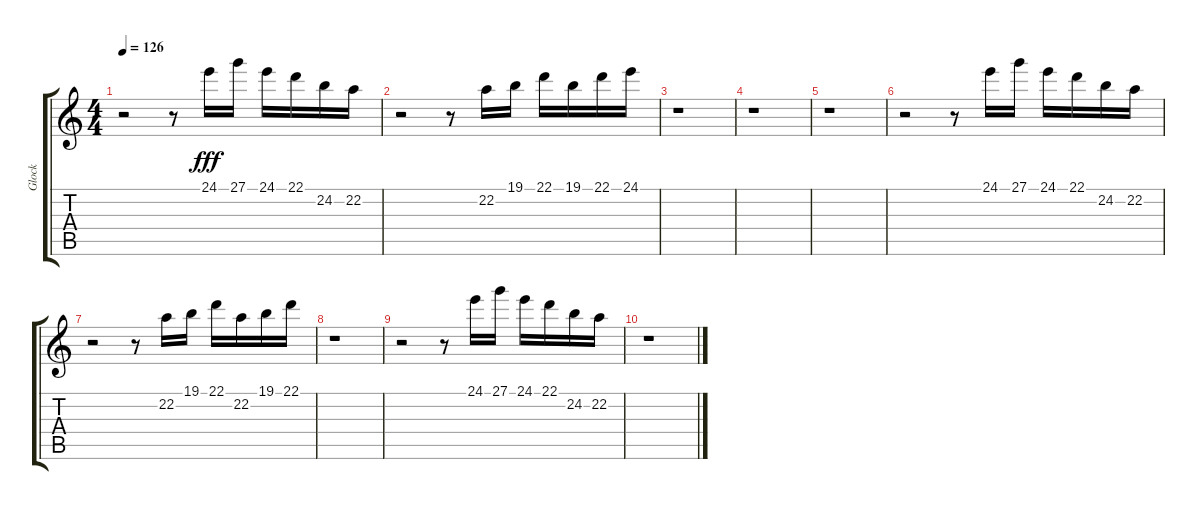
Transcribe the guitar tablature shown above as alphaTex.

\track ("Glock" "Glock") {instrument glockenspiel}
\staff {score tabs}
\tuning (E4 B3 G3 D3 A2 E2) {hide}
\ts (4 4)
\tempo 126
\clef g2
\ks c
r.2{dy fff} r.8 24.1.16 27.1.16 24.1.16 22.1.16 24.2.16 22.2.16 |
r.2 r.8 22.2.16 19.1.16 22.1.16 19.1.16 22.1.16 24.1.16 |
r.1 |
r.1 |
r.1 |
r.2 r.8 24.1.16 27.1.16 24.1.16 22.1.16 24.2.16 22.2.16 |
r.2 r.8 22.2.16 19.1.16 22.1.16 22.2.16 19.1.16 22.1.16 |
r.1 |
r.2 r.8 24.1.16 27.1.16 24.1.16 22.1.16 24.2.16 22.2.16 |
r.1
